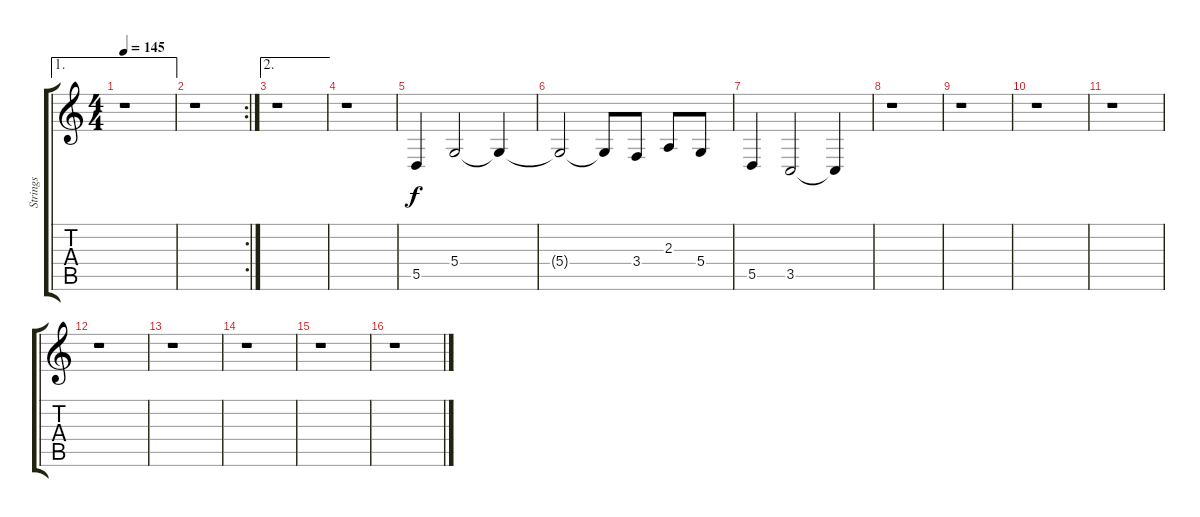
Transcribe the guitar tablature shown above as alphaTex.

\track ("Strings" "Strings") {instrument tuba}
\staff {score tabs}
\tuning (E4 B3 G3 D3 A2 E2) {hide}
\ae 1
\ts (4 4)
\tempo 145
\clef g2
\ks c
r.1{dy f} |
\rc 2
r.1 |
\ae 2
r.1 |
r.1 |
5.5.4 5.4.2 5.4{t}.4 |
5.4{t}.2 5.4{t}.8 3.4.8 2.3.8 5.4.8 |
5.5.4 3.5.2 3.5{t}.4 |
r.1 |
r.1 |
r.1 |
r.1 |
r.1 |
r.1 |
r.1 |
r.1 |
r.1
